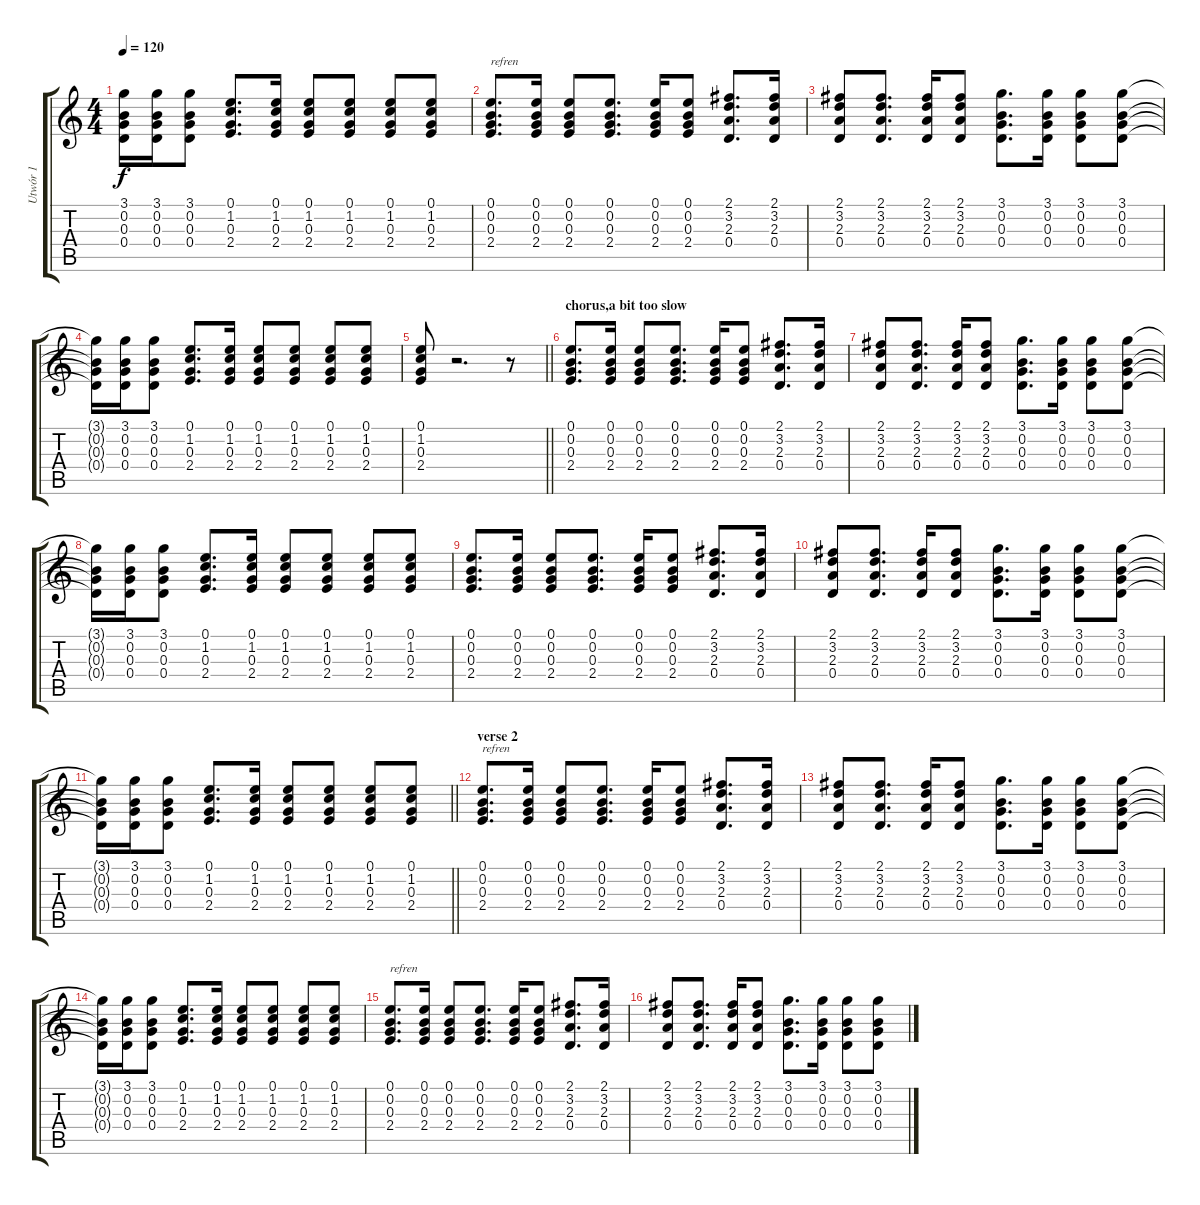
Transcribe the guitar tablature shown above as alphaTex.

\track ("Utwór 1" "Utwór 1") {instrument overdrivenguitar}
\staff {score tabs}
\tuning (E4 B3 G3 D3 A2 E2) {hide}
\ts (4 4)
\tempo 120
\clef g2
\ks c
(3.1{t} 0.2{t} 0.3{t} 0.4{t}).16{dy f} (3.1 0.2 0.3 0.4).16 (3.1 0.2 0.3 0.4).8 (0.1 1.2 0.3 2.4).8{d} (0.1 1.2 0.3 2.4).16 (0.1 1.2 0.3 2.4).8 (0.1 1.2 0.3 2.4).8 (0.1 1.2 0.3 2.4).8 (0.1 1.2 0.3 2.4).8 |
(0.1 0.2 0.3 2.4).8{d txt "refren"} (0.1 0.2 0.3 2.4).16 (0.1 0.2 0.3 2.4).8 (0.1 0.2 0.3 2.4).8{d} (0.1 0.2 0.3 2.4).16 (0.1 0.2 0.3 2.4).8 (2.1 3.2 2.3 0.4).8{d} (2.1 3.2 2.3 0.4).16 |
(2.1 3.2 2.3 0.4).8 (2.1 3.2 2.3 0.4).8{d} (2.1 3.2 2.3 0.4).16 (2.1 3.2 2.3 0.4).8 (3.1 0.2 0.3 0.4).8{d} (3.1 0.2 0.3 0.4).16 (3.1 0.2 0.3 0.4).8 (3.1 0.2 0.3 0.4).8 |
(3.1{t} 0.2{t} 0.3{t} 0.4{t}).16 (3.1 0.2 0.3 0.4).16 (3.1 0.2 0.3 0.4).8 (0.1 1.2 0.3 2.4).8{d} (0.1 1.2 0.3 2.4).16 (0.1 1.2 0.3 2.4).8 (0.1 1.2 0.3 2.4).8 (0.1 1.2 0.3 2.4).8 (0.1 1.2 0.3 2.4).8 |
\barLineRight lightlight
(0.1 1.2 0.3 2.4).8 r.2{d} r.8 |
\section ("" "chorus,a bit too slow")
(0.1 0.2 0.3 2.4).8{d} (0.1 0.2 0.3 2.4).16 (0.1 0.2 0.3 2.4).8 (0.1 0.2 0.3 2.4).8{d} (0.1 0.2 0.3 2.4).16 (0.1 0.2 0.3 2.4).8 (2.1 3.2 2.3 0.4).8{d} (2.1 3.2 2.3 0.4).16 |
(2.1 3.2 2.3 0.4).8 (2.1 3.2 2.3 0.4).8{d} (2.1 3.2 2.3 0.4).16 (2.1 3.2 2.3 0.4).8 (3.1 0.2 0.3 0.4).8{d} (3.1 0.2 0.3 0.4).16 (3.1 0.2 0.3 0.4).8 (3.1 0.2 0.3 0.4).8 |
(3.1{t} 0.2{t} 0.3{t} 0.4{t}).16 (3.1 0.2 0.3 0.4).16 (3.1 0.2 0.3 0.4).8 (0.1 1.2 0.3 2.4).8{d} (0.1 1.2 0.3 2.4).16 (0.1 1.2 0.3 2.4).8 (0.1 1.2 0.3 2.4).8 (0.1 1.2 0.3 2.4).8 (0.1 1.2 0.3 2.4).8 |
(0.1 0.2 0.3 2.4).8{d} (0.1 0.2 0.3 2.4).16 (0.1 0.2 0.3 2.4).8 (0.1 0.2 0.3 2.4).8{d} (0.1 0.2 0.3 2.4).16 (0.1 0.2 0.3 2.4).8 (2.1 3.2 2.3 0.4).8{d} (2.1 3.2 2.3 0.4).16 |
(2.1 3.2 2.3 0.4).8 (2.1 3.2 2.3 0.4).8{d} (2.1 3.2 2.3 0.4).16 (2.1 3.2 2.3 0.4).8 (3.1 0.2 0.3 0.4).8{d} (3.1 0.2 0.3 0.4).16 (3.1 0.2 0.3 0.4).8 (3.1 0.2 0.3 0.4).8 |
\barLineRight lightlight
(3.1{t} 0.2{t} 0.3{t} 0.4{t}).16 (3.1 0.2 0.3 0.4).16 (3.1 0.2 0.3 0.4).8 (0.1 1.2 0.3 2.4).8{d} (0.1 1.2 0.3 2.4).16 (0.1 1.2 0.3 2.4).8 (0.1 1.2 0.3 2.4).8 (0.1 1.2 0.3 2.4).8 (0.1 1.2 0.3 2.4).8 |
\section ("" "verse 2")
(0.1 0.2 0.3 2.4).8{d txt "refren"} (0.1 0.2 0.3 2.4).16 (0.1 0.2 0.3 2.4).8 (0.1 0.2 0.3 2.4).8{d} (0.1 0.2 0.3 2.4).16 (0.1 0.2 0.3 2.4).8 (2.1 3.2 2.3 0.4).8{d} (2.1 3.2 2.3 0.4).16 |
(2.1 3.2 2.3 0.4).8 (2.1 3.2 2.3 0.4).8{d} (2.1 3.2 2.3 0.4).16 (2.1 3.2 2.3 0.4).8 (3.1 0.2 0.3 0.4).8{d} (3.1 0.2 0.3 0.4).16 (3.1 0.2 0.3 0.4).8 (3.1 0.2 0.3 0.4).8 |
(3.1{t} 0.2{t} 0.3{t} 0.4{t}).16 (3.1 0.2 0.3 0.4).16 (3.1 0.2 0.3 0.4).8 (0.1 1.2 0.3 2.4).8{d} (0.1 1.2 0.3 2.4).16 (0.1 1.2 0.3 2.4).8 (0.1 1.2 0.3 2.4).8 (0.1 1.2 0.3 2.4).8 (0.1 1.2 0.3 2.4).8 |
(0.1 0.2 0.3 2.4).8{d txt "refren"} (0.1 0.2 0.3 2.4).16 (0.1 0.2 0.3 2.4).8 (0.1 0.2 0.3 2.4).8{d} (0.1 0.2 0.3 2.4).16 (0.1 0.2 0.3 2.4).8 (2.1 3.2 2.3 0.4).8{d} (2.1 3.2 2.3 0.4).16 |
(2.1 3.2 2.3 0.4).8 (2.1 3.2 2.3 0.4).8{d} (2.1 3.2 2.3 0.4).16 (2.1 3.2 2.3 0.4).8 (3.1 0.2 0.3 0.4).8{d} (3.1 0.2 0.3 0.4).16 (3.1 0.2 0.3 0.4).8 (3.1 0.2 0.3 0.4).8
